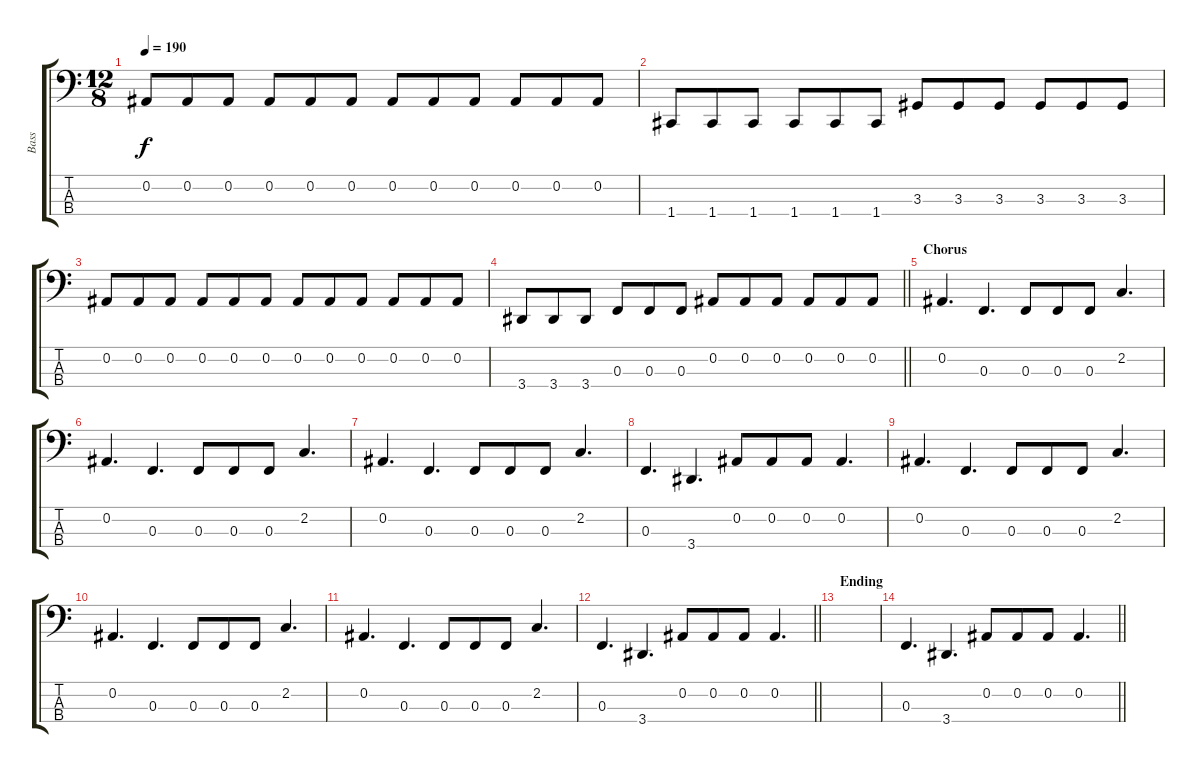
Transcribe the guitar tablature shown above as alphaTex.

\track ("Bass" "Bass") {instrument electricbasspick}
\staff {score tabs}
\tuning (Eb2 Bb1 F1 C1) {hide}
\ts (12 8)
\tempo 190
\clef f4
\ks c
0.2.8{dy f} 0.2.8 0.2.8 0.2.8 0.2.8 0.2.8 0.2.8 0.2.8 0.2.8 0.2.8 0.2.8 0.2.8 |
1.4.8 1.4.8 1.4.8 1.4.8 1.4.8 1.4.8 3.3.8 3.3.8 3.3.8 3.3.8 3.3.8 3.3.8 |
0.2.8 0.2.8 0.2.8 0.2.8 0.2.8 0.2.8 0.2.8 0.2.8 0.2.8 0.2.8 0.2.8 0.2.8 |
\barLineRight lightlight
3.4.8 3.4.8 3.4.8 0.3.8 0.3.8 0.3.8 0.2.8 0.2.8 0.2.8 0.2.8 0.2.8 0.2.8 |
\section ("" "Chorus")
0.2.4{d} 0.3.4{d} 0.3.8 0.3.8 0.3.8 2.2.4{d} |
0.2.4{d} 0.3.4{d} 0.3.8 0.3.8 0.3.8 2.2.4{d} |
0.2.4{d} 0.3.4{d} 0.3.8 0.3.8 0.3.8 2.2.4{d} |
0.3.4{d} 3.4.4{d} 0.2.8 0.2.8 0.2.8 0.2.4{d} |
0.2.4{d} 0.3.4{d} 0.3.8 0.3.8 0.3.8 2.2.4{d} |
0.2.4{d} 0.3.4{d} 0.3.8 0.3.8 0.3.8 2.2.4{d} |
0.2.4{d} 0.3.4{d} 0.3.8 0.3.8 0.3.8 2.2.4{d} |
\barLineRight lightlight
0.3.4{d} 3.4.4{d} 0.2.8 0.2.8 0.2.8 0.2.4{d} |
\section ("" "Ending")
|
\barLineRight lightlight
0.3.4{d} 3.4.4{d} 0.2.8 0.2.8 0.2.8 0.2.4{d}
